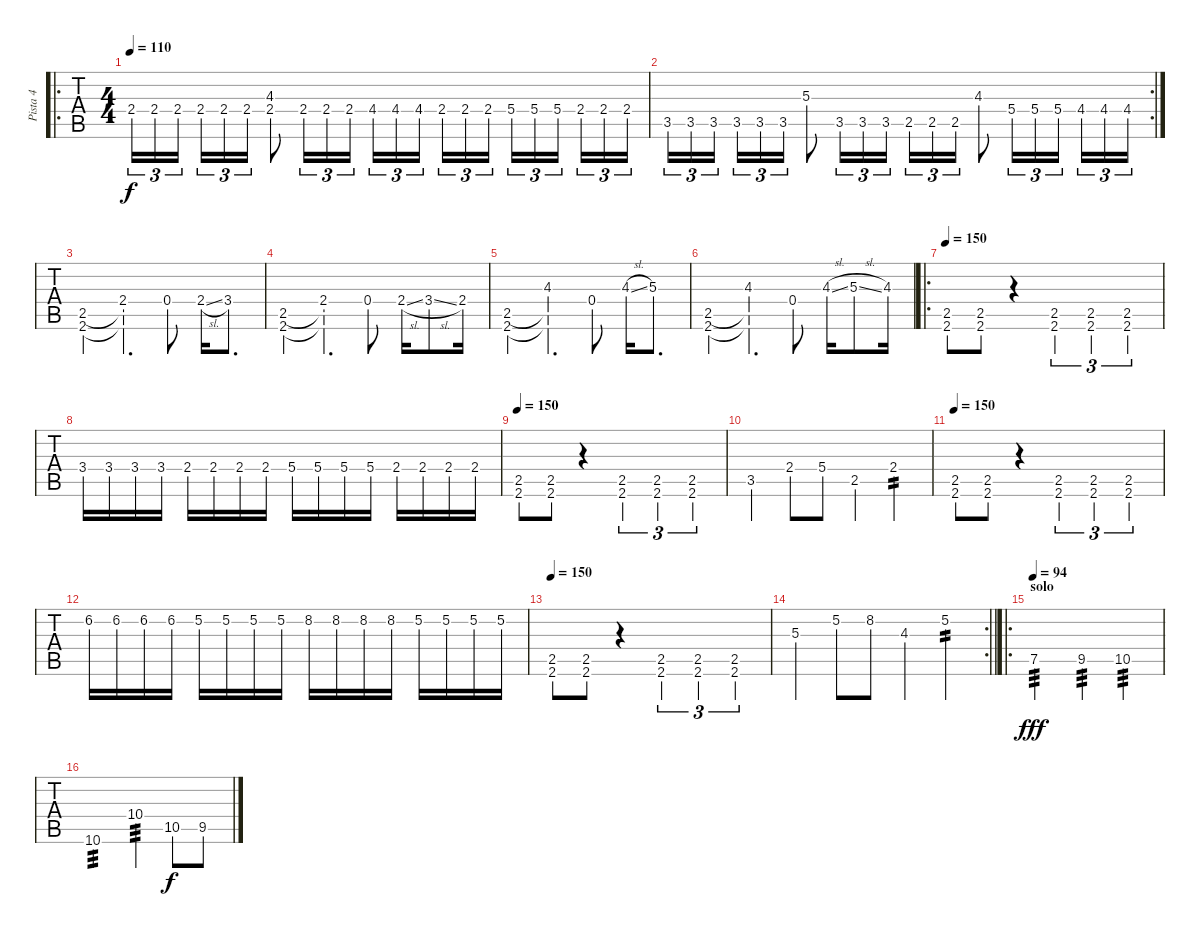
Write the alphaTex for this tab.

\track ("Pista 4" "Pista 4") {instrument distortionguitar}
\staff {tabs}
\tuning (D4 A3 F3 C3 G2 C2) {hide}
\ro
\ts (4 4)
\tempo 110
\clef g2
\ks c
2.4.16{tu (3 2) dy f} 2.4.16{tu (3 2)} 2.4.16{tu (3 2) beam splitsecondary} 2.4.16{tu (3 2)} 2.4.16{tu (3 2)} 2.4.16{tu (3 2)} (4.3 2.4).8 2.4.16{tu (3 2)} 2.4.16{tu (3 2)} 2.4.16{tu (3 2)} 4.4.16{tu (3 2)} 4.4.16{tu (3 2)} 4.4.16{tu (3 2) beam splitsecondary} 2.4.16{tu (3 2)} 2.4.16{tu (3 2)} 2.4.16{tu (3 2)} 5.4.16{tu (3 2)} 5.4.16{tu (3 2)} 5.4.16{tu (3 2) beam splitsecondary} 2.4.16{tu (3 2)} 2.4.16{tu (3 2)} 2.4.16{tu (3 2)} |
\rc 2
3.5.16{tu (3 2)} 3.5.16{tu (3 2)} 3.5.16{tu (3 2) beam splitsecondary} 3.5.16{tu (3 2)} 3.5.16{tu (3 2)} 3.5.16{tu (3 2)} 5.3.8 3.5.16{tu (3 2)} 3.5.16{tu (3 2)} 3.5.16{tu (3 2)} 2.5.16{tu (3 2)} 2.5.16{tu (3 2)} 2.5.16{tu (3 2)} 4.3.8 5.4.16{tu (3 2)} 5.4.16{tu (3 2)} 5.4.16{tu (3 2) beam splitsecondary} 4.4.16{tu (3 2)} 4.4.16{tu (3 2)} 4.4.16{tu (3 2)} |
(2.5 2.6).4 (2.4 2.5{t} 2.6{t}).4{d} 0.4.8 2.4{sl}.16 3.4.8{d} |
(2.5 2.6).4 (2.4 2.5{t} 2.6{t}).4{d} 0.4.8 2.4{sl}.16 3.4{sl}.8 2.4.16 |
(2.5 2.6).4 (4.3 2.5{t} 2.6{t}).4{d} 0.4.8 4.3{sl}.16 5.3.8{d} |
(2.5 2.6).4 (4.3 2.5{t} 2.6{t}).4{d} 0.4.8 4.3{sl}.16 5.3{sl}.8 4.3.16 |
\ro
\tempo 150
(2.5 2.6).8 (2.5 2.6).8 r.4 (2.5 2.6).4{tu (3 2)} (2.5 2.6).4{tu (3 2)} (2.5 2.6).4{tu (3 2)} |
3.4.16 3.4.16 3.4.16 3.4.16 2.4.16 2.4.16 2.4.16 2.4.16 5.4.16 5.4.16 5.4.16 5.4.16 2.4.16 2.4.16 2.4.16 2.4.16 |
\tempo 150
(2.5 2.6).8 (2.5 2.6).8 r.4 (2.5 2.6).4{tu (3 2)} (2.5 2.6).4{tu (3 2)} (2.5 2.6).4{tu (3 2)} |
3.5.4 2.4.8 5.4.8 2.5.4 2.4.4{tp 2} |
\tempo 150
(2.5 2.6).8 (2.5 2.6).8 r.4 (2.5 2.6).4{tu (3 2)} (2.5 2.6).4{tu (3 2)} (2.5 2.6).4{tu (3 2)} |
6.2.16 6.2.16 6.2.16 6.2.16 5.2.16 5.2.16 5.2.16 5.2.16 8.2.16 8.2.16 8.2.16 8.2.16 5.2.16 5.2.16 5.2.16 5.2.16 |
\tempo 150
(2.5 2.6).8 (2.5 2.6).8 r.4 (2.5 2.6).4{tu (3 2)} (2.5 2.6).4{tu (3 2)} (2.5 2.6).4{tu (3 2)} |
\rc 2
\barLineRight lightlight
5.3.4 5.2.8 8.2.8 4.3.4 5.2.4{tp 2} |
\ro
\section ("" "solo")
\tempo 94
7.5{hac}.2{tp 3 dy fff} 9.5{hac}.4{tp 3} 10.5{hac}.4{tp 3} |
10.6{hac}.2{tp 3} 10.4{hac}.4{tp 3} 10.5.8{dy f} 9.5.8
